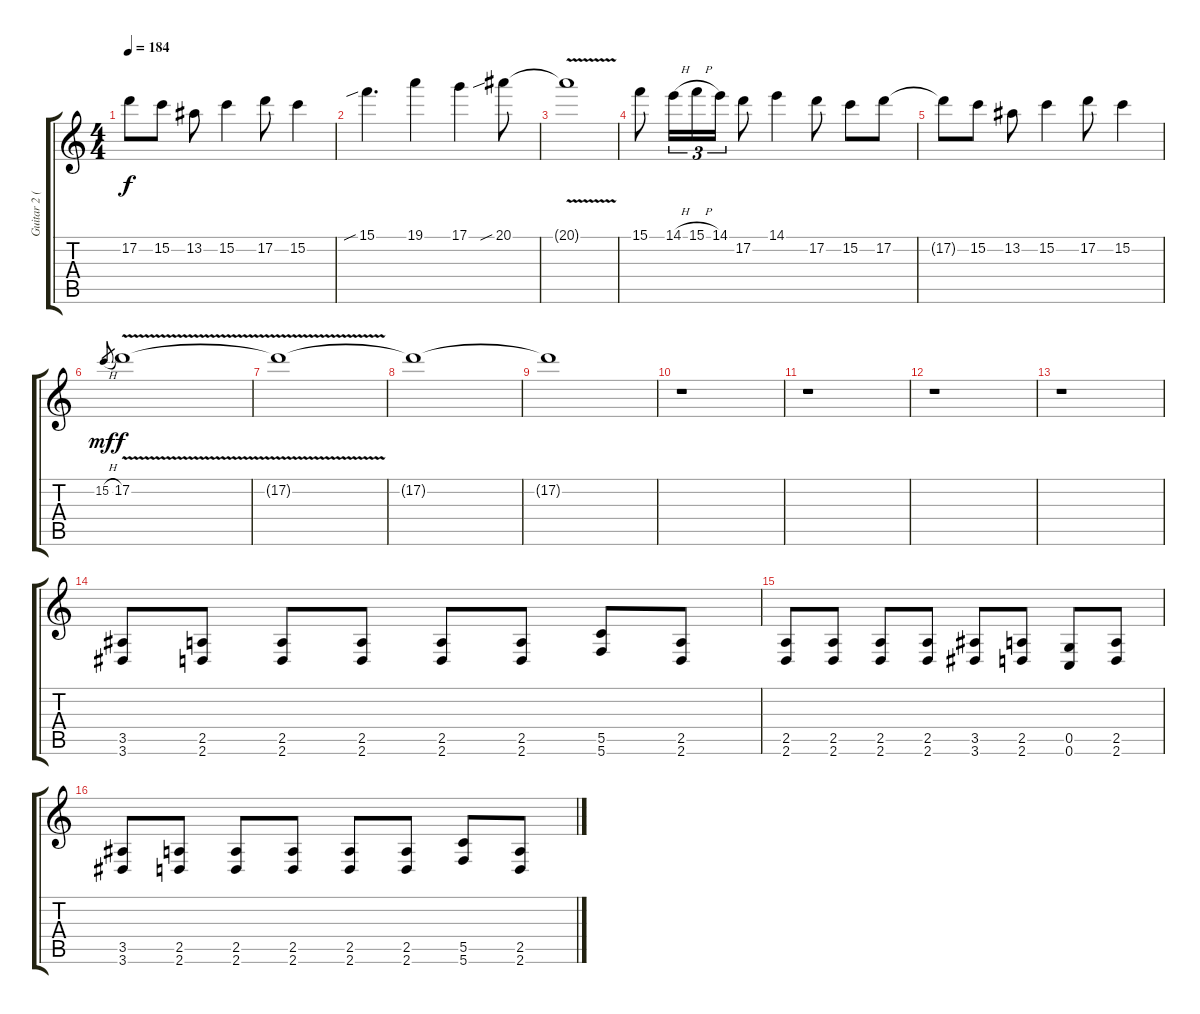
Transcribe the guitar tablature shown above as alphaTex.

\track ("Guitar 2 (Distorted- Padget)" "Guitar 2 (") {instrument distortionguitar}
\staff {score tabs}
\tuning (D4 A3 F3 C3 G2 C2) {hide}
\ts (4 4)
\tempo 184
\clef g2
\ks c
17.2{t}.8{dy f} 15.2.8 13.2.8 15.2.4 17.2.8 15.2.4 |
15.1{sib}.4{d} 19.1.4 17.1.4 20.1{sib}.8 |
20.1{v t}.1 |
15.1.8 14.1{h}.16{tu (3 2)} 15.1{h}.16{tu (3 2)} 14.1.16{tu (3 2)} 17.2.8 14.1.4 17.2.8 15.2.8 17.2.8 |
17.2{t}.8 15.2.8 13.2.8 15.2.4 17.2.8 15.2.4 |
15.2{h}.8{gr dy mf} 17.2{v}.1{dy f} |
17.2{t}.1 |
17.2{t}.1 |
17.2{t}.1 |
r.1 |
r.1 |
r.1 |
r.1 |
(3.5 3.6).8 (2.5 2.6).8 (2.5 2.6).8 (2.5 2.6).8 (2.5 2.6).8 (2.5 2.6).8 (5.5 5.6).8 (2.5 2.6).8 |
(2.5 2.6).8 (2.5 2.6).8 (2.5 2.6).8 (2.5 2.6).8 (3.5 3.6).8 (2.5 2.6).8 (0.5 0.6).8 (2.5 2.6).8 |
(3.5 3.6).8 (2.5 2.6).8 (2.5 2.6).8 (2.5 2.6).8 (2.5 2.6).8 (2.5 2.6).8 (5.5 5.6).8 (2.5 2.6).8
